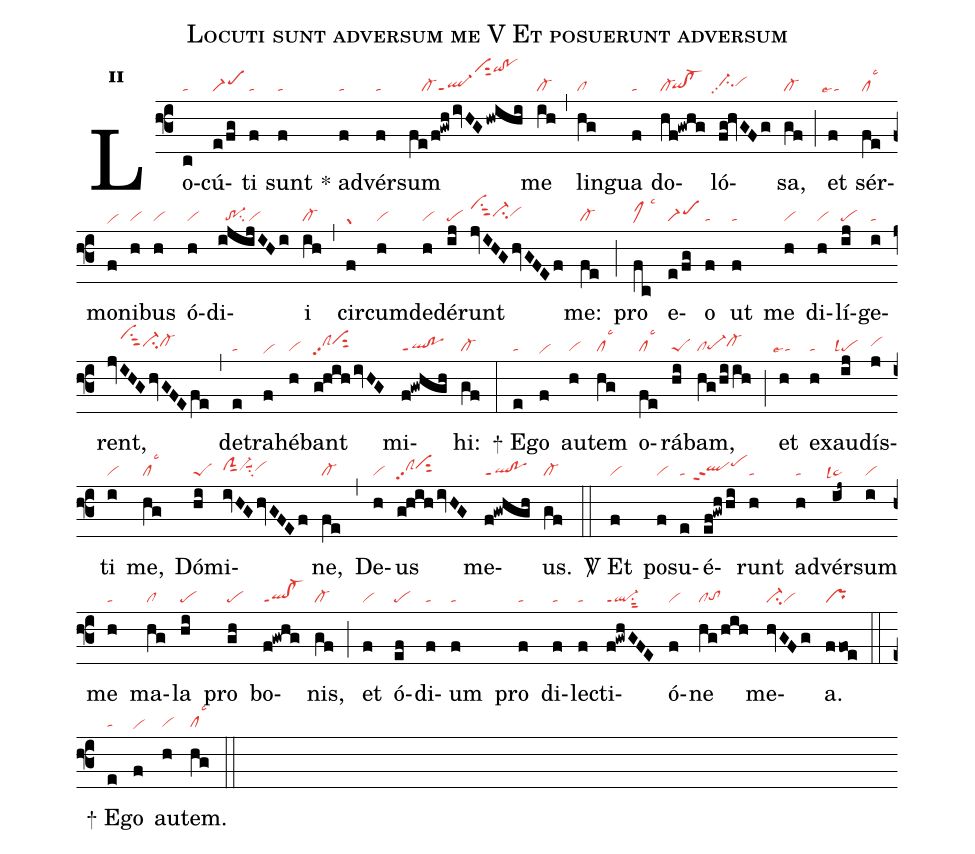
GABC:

name:Locuti sunt adversum me V Et posuerunt adversum;
office-part:re;
mode:2;
nabc-lines:1;
%%
initial-style: 1;
name: Locuti sunt adversum me;
mode:8;
office-part: Responsorium;
annotation: Resp.;
annotation:ii;
nabc-lines:1;
%%
(f3) Lo(c|ta)cú(e/fg|scM1)ti(f|ta) sunt(f|ta) <sp>*</sp> ad(f|ta)vér(f|ta)sum(fe/f!gwh/ivHG/hwihi|////cl-ql-ppt1ciS1hnqihn!pohn) me(ih|cl-) (,) lin(hg|cl)gua(f|ta) do(hf!gwhg|cl-`qihg!cl-hg)ló(fg!hvGFg|ci-hhpp2vihh)sa,(gf|cl-) (;) et(f|``talse4) sér(fe|cllsc3)mo(f|vihe)ni(h|vi)bus(h|vi) ó(h|vi)di(ijijIHi|//tr-1su2vi)i(ih|cl-) (,) cir(f|gr)cum(h|vi)de(h|vi)dé(ij|pe)runt(jvIHGhvGFEf|vihksu1sut2ci-hhvihh) me:(fe|cl-) (;) pro(fc|clMhjlsc3) e(e/fg|scM1)o(f|ta) ut(f|ta) me(h|vi) di(h|vi)lí(ij|pe)ge(i|ta)rent,(jvIHGhvGFEfe|////vihksu1sut2ci-hhcl-hh) (,) de(e|ta)tra(f|vihe)hé(h|vi)bant(g!hih/ivHG|clShhpp2ciS1hi) mi(f!gwhgh|ql!poppt1)hi:(gf|cl-) (:)
<sp>+</sp> E(e|ta)go(f|vihe) au(h|vi)tem(hg|cllsc3) o(fe|cllsc3)rá(hi|peS)bam,(hg/hiih|clpe-hgcl-hh) (;) et(h|``talse4) e(h|ta)xau(ij|``pelsl4)dís(j|vihh)ti(i|vi) me,(hg|cllsc3) Dó(hi|peS)mi(ivHGhvGFEf|clShhsut1vi-hhsuu1su2vihh)ne,(fe|cl-) (,) De(h|vi)us(g!hih/ivHG|clShhpp2ciS1hi) me(f!gwhgh|ql!poppt1)us.(gf|cl-) (::)

<sp>V/</sp> Et(f|vi) po(f|vi)su(e|ta)é(ef!gwhhi|```qlhhppt2pehj)runt(h|ta) ad(h|ta)vér(ij~|``ta>lsl4)sum(i|vi) me(h|ta) ma(hg|cl)la(hi|pe) pro(gh|pe) bo(f!gwhg|ql!cl-ppt1)nis,(gf|cl-) (;) et(f|vi) ó(ef|pe)di(f|ta)um(f|ta) pro(f|ta) di(f|ta)lec(f|ta)ti(f!gwhGFE|ql-ppt1su1sut2)ó(f|vi)ne(hg/hih|cltohg) me(hvGFg|ci-vi)a.(ffoe|pr) (::)
<sp>+</sp> E(e|ta)go(f|vihe) au(h|vi)tem.(hg|cllsc3) (::)
